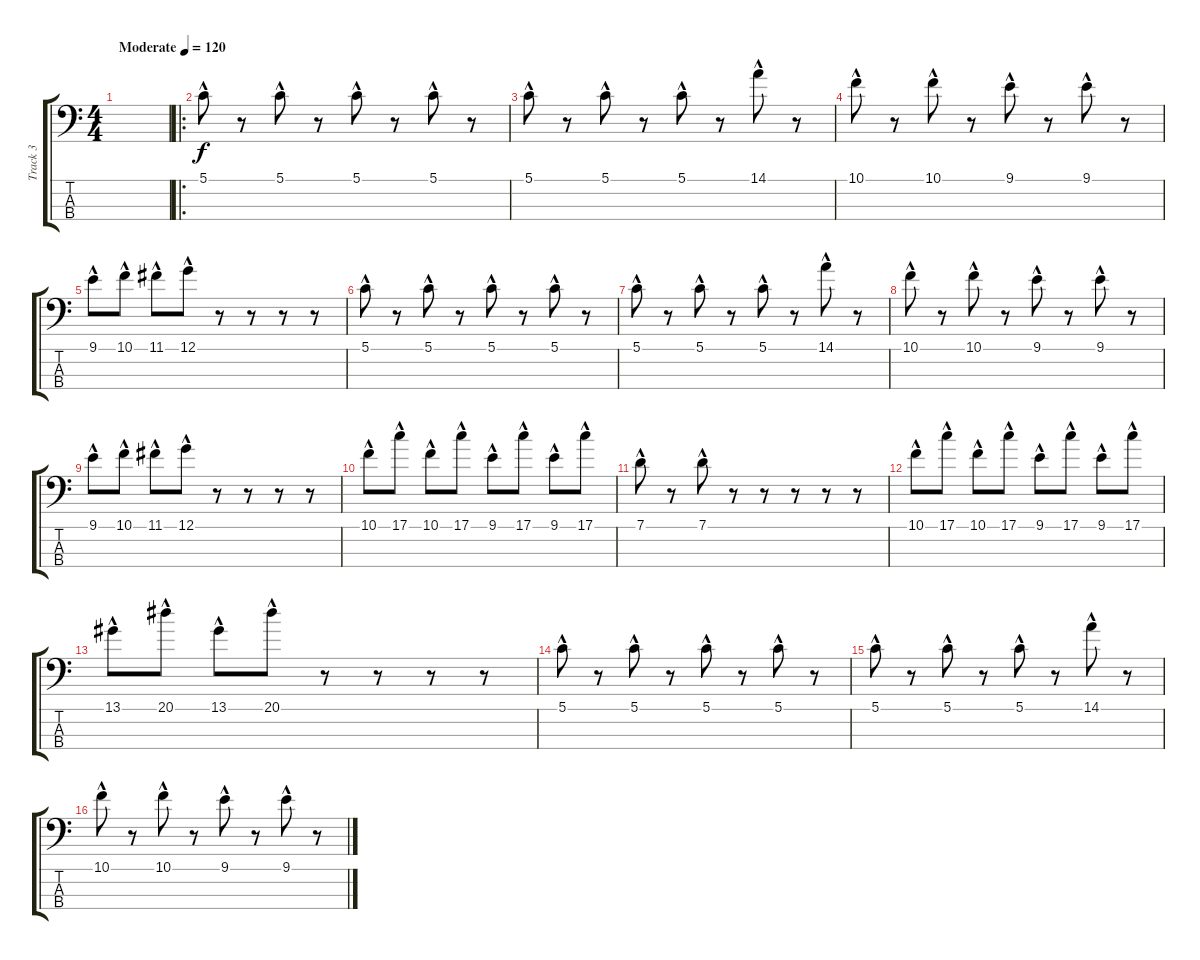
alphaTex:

\track ("Track 3" "Track 3") {instrument electricbassfinger}
\staff {score tabs}
\tuning (G2 D2 A1 E1) {hide}
\ts (4 4)
\tempo (120 "Moderate")
\clef f4
\ks c
|
\ro
5.1{hac}.8 r.8 5.1{hac}.8 r.8 5.1{hac}.8 r.8 5.1{hac}.8 r.8 |
5.1{hac}.8 r.8 5.1{hac}.8 r.8 5.1{hac}.8 r.8 14.1{hac}.8 r.8 |
10.1{hac}.8 r.8 10.1{hac}.8 r.8 9.1{hac}.8 r.8 9.1{hac}.8 r.8 |
9.1{hac}.8 10.1{hac}.8 11.1{hac}.8 12.1{hac}.8 r.8 r.8 r.8 r.8 |
5.1{hac}.8 r.8 5.1{hac}.8 r.8 5.1{hac}.8 r.8 5.1{hac}.8 r.8 |
5.1{hac}.8 r.8 5.1{hac}.8 r.8 5.1{hac}.8 r.8 14.1{hac}.8 r.8 |
10.1{hac}.8 r.8 10.1{hac}.8 r.8 9.1{hac}.8 r.8 9.1{hac}.8 r.8 |
9.1{hac}.8 10.1{hac}.8 11.1{hac}.8 12.1{hac}.8 r.8 r.8 r.8 r.8 |
10.1{hac}.8 17.1{hac}.8 10.1{hac}.8 17.1{hac}.8 9.1{hac}.8 17.1{hac}.8 9.1{hac}.8 17.1{hac}.8 |
7.1{hac}.8 r.8 7.1{hac}.8 r.8 r.8 r.8 r.8 r.8 |
10.1{hac}.8 17.1{hac}.8 10.1{hac}.8 17.1{hac}.8 9.1{hac}.8 17.1{hac}.8 9.1{hac}.8 17.1{hac}.8 |
13.1{hac}.8 20.1{hac}.8 13.1{hac}.8 20.1{hac}.8 r.8 r.8 r.8 r.8 |
5.1{hac}.8 r.8 5.1{hac}.8 r.8 5.1{hac}.8 r.8 5.1{hac}.8 r.8 |
5.1{hac}.8 r.8 5.1{hac}.8 r.8 5.1{hac}.8 r.8 14.1{hac}.8 r.8 |
10.1{hac}.8 r.8 10.1{hac}.8 r.8 9.1{hac}.8 r.8 9.1{hac}.8 r.8
